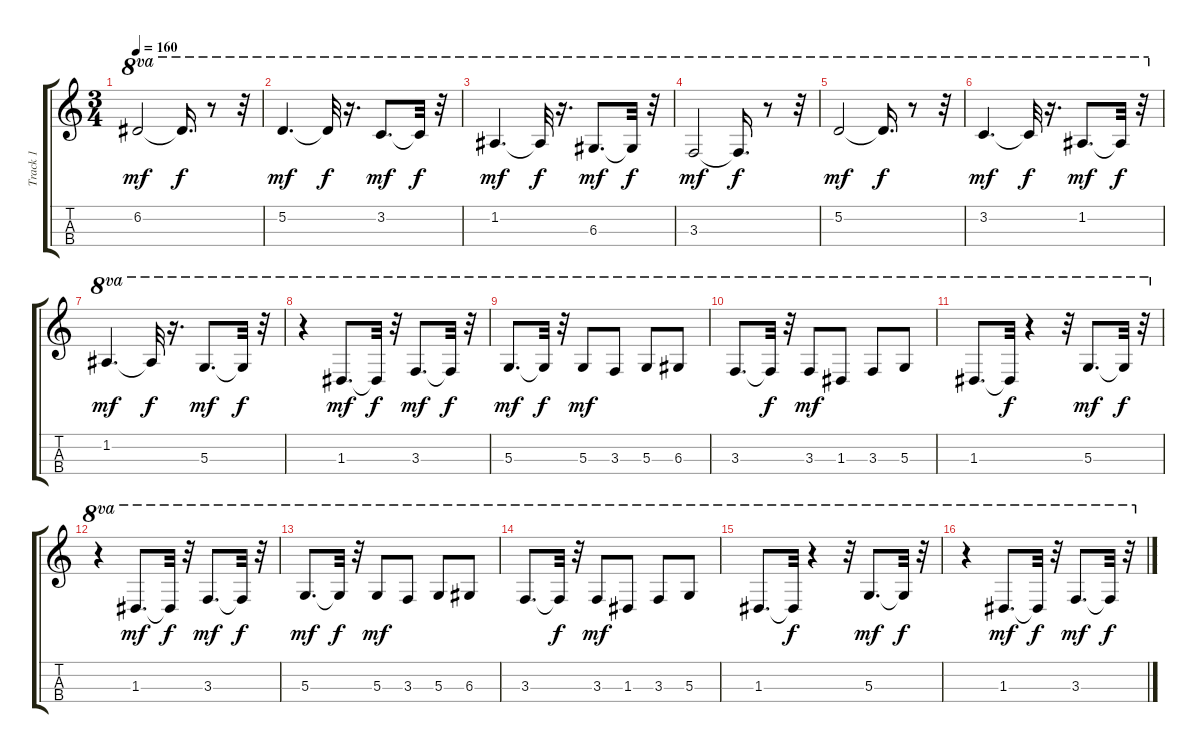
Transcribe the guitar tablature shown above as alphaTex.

\track ("Track 1" "Track 1") {instrument violin}
\staff {score tabs}
\tuning (E5 A4 D4 G3) {hide}
\ts (3 4)
\tempo 160
\clef g2
\ks c
6.2.2{ot 8va dy mf} 6.2{t}.16{d ot 8va dy f} r.8{ot 8va} r.32{ot 8va} |
5.2.4{d ot 8va dy mf} 5.2{t}.32{ot 8va dy f} r.16{d ot 8va} 3.2.8{d ot 8va dy mf} 3.2{t}.32{ot 8va dy f} r.32{ot 8va} |
1.2.4{d ot 8va dy mf} 1.2{t}.32{ot 8va dy f} r.16{d ot 8va} 6.3.8{d ot 8va dy mf} 6.3{t}.32{ot 8va dy f} r.32{ot 8va} |
3.3.2{ot 8va dy mf} 3.3{t}.16{d ot 8va dy f} r.8{ot 8va} r.32{ot 8va} |
5.2.2{ot 8va dy mf} 5.2{t}.16{d ot 8va dy f} r.8{ot 8va} r.32{ot 8va} |
3.2.4{d ot 8va dy mf} 3.2{t}.32{ot 8va dy f} r.16{d ot 8va} 1.2.8{d ot 8va dy mf} 1.2{t}.32{ot 8va dy f} r.32{ot 8va} |
1.2.4{d ot 8va dy mf} 1.2{t}.32{ot 8va dy f} r.16{d ot 8va} 5.3.8{d ot 8va dy mf} 5.3{t}.32{ot 8va dy f} r.32{ot 8va} |
r.4{ot 8va} 1.3.8{d ot 8va dy mf} 1.3{t}.32{ot 8va dy f} r.32{ot 8va} 3.3.8{d ot 8va dy mf} 3.3{t}.32{ot 8va dy f} r.32{ot 8va} |
5.3.8{d ot 8va dy mf} 5.3{t}.32{ot 8va dy f} r.32{ot 8va} 5.3.8{ot 8va dy mf} 3.3.8{ot 8va} 5.3.8{ot 8va} 6.3.8{ot 8va} |
3.3.8{d ot 8va} 3.3{t}.32{ot 8va dy f} r.32{ot 8va} 3.3.8{ot 8va dy mf} 1.3.8{ot 8va} 3.3.8{ot 8va} 5.3.8{ot 8va} |
1.3.8{d ot 8va} 1.3{t}.32{ot 8va dy f} r.4{ot 8va} r.32{ot 8va} 5.3.8{d ot 8va dy mf} 5.3{t}.32{ot 8va dy f} r.32{ot 8va} |
r.4{ot 8va} 1.3.8{d ot 8va dy mf} 1.3{t}.32{ot 8va dy f} r.32{ot 8va} 3.3.8{d ot 8va dy mf} 3.3{t}.32{ot 8va dy f} r.32{ot 8va} |
5.3.8{d ot 8va dy mf} 5.3{t}.32{ot 8va dy f} r.32{ot 8va} 5.3.8{ot 8va dy mf} 3.3.8{ot 8va} 5.3.8{ot 8va} 6.3.8{ot 8va} |
3.3.8{d ot 8va} 3.3{t}.32{ot 8va dy f} r.32{ot 8va} 3.3.8{ot 8va dy mf} 1.3.8{ot 8va} 3.3.8{ot 8va} 5.3.8{ot 8va} |
1.3.8{d ot 8va} 1.3{t}.32{ot 8va dy f} r.4{ot 8va} r.32{ot 8va} 5.3.8{d ot 8va dy mf} 5.3{t}.32{ot 8va dy f} r.32{ot 8va} |
r.4{ot 8va} 1.3.8{d ot 8va dy mf} 1.3{t}.32{ot 8va dy f} r.32{ot 8va} 3.3.8{d ot 8va dy mf} 3.3{t}.32{ot 8va dy f} r.32{ot 8va}
